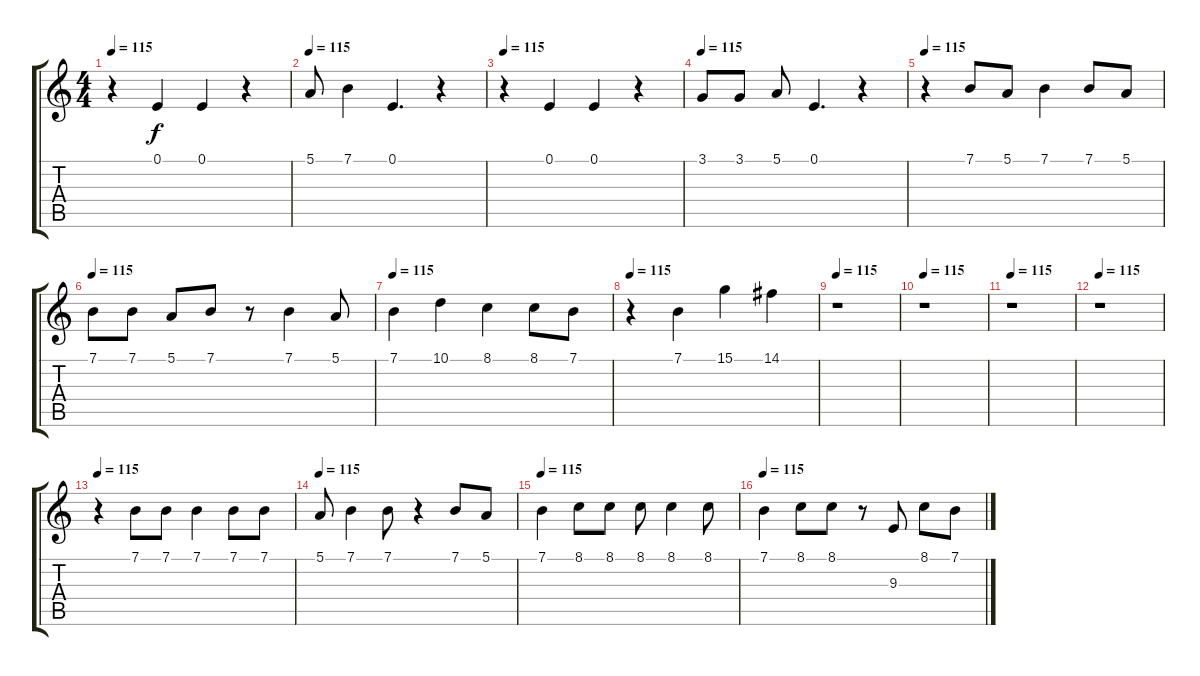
\track "" {instrument violin}
\staff {score tabs}
\tuning (E4 B3 G3 D3 A2 E2) {hide}
\ts (4 4)
\tempo 115
\clef g2
\ks c
r.4{dy f} 0.1.4 0.1.4 r.4 |
\tempo 115
5.1.8 7.1.4 0.1.4{d} r.4 |
\tempo 115
r.4 0.1.4 0.1.4 r.4 |
\tempo 115
3.1.8 3.1.8 5.1.8 0.1.4{d} r.4 |
\tempo 115
r.4 7.1.8 5.1.8 7.1.4 7.1.8 5.1.8 |
\tempo 115
7.1.8 7.1.8 5.1.8 7.1.8 r.8 7.1.4 5.1.8 |
\tempo 115
7.1.4 10.1.4 8.1.4 8.1.8 7.1.8 |
\tempo 115
r.4 7.1.4 15.1.4 14.1.4 |
\tempo 115
r.1 |
\tempo 115
r.1 |
\tempo 115
r.1 |
\tempo 115
r.1 |
\tempo 115
r.4 7.1.8 7.1.8 7.1.4 7.1.8 7.1.8 |
\tempo 115
5.1.8 7.1.4 7.1.8 r.4 7.1.8 5.1.8 |
\tempo 115
7.1.4 8.1.8 8.1.8 8.1.8 8.1.4 8.1.8 |
\tempo 115
7.1.4 8.1.8 8.1.8 r.8 9.3.8 8.1.8 7.1.8
